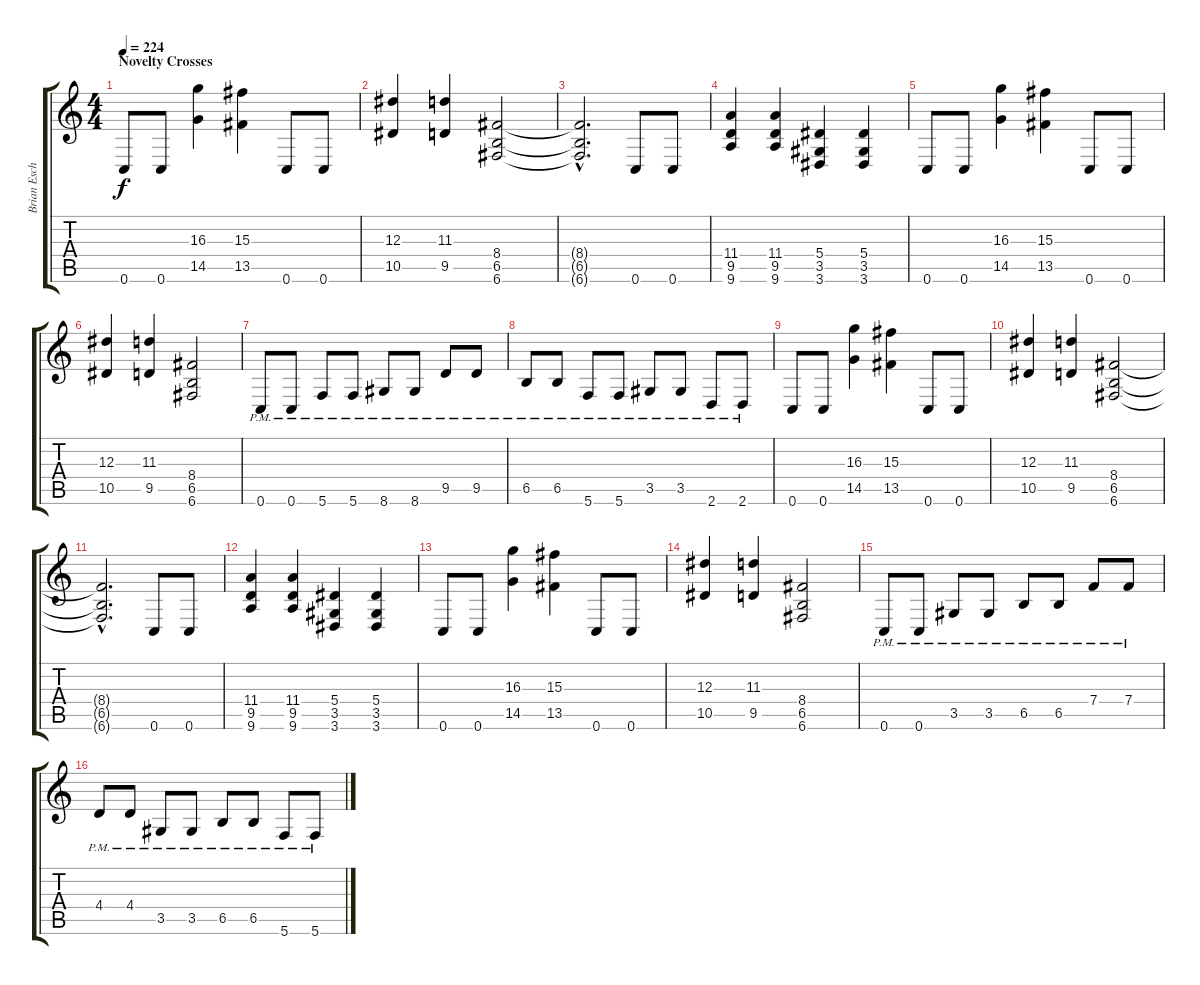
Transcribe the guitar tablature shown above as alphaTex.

\track ("Brian Eschbach (Lead Guitar)" "Brian Esch") {instrument distortionguitar}
\staff {score tabs}
\tuning (C4 G3 Eb3 Bb2 F2 C2) {hide}
\ts (4 4)
\section ("" "Novelty Crosses")
\tempo 224
\clef g2
\ks c
0.6.8{dy f instrument distortionguitar} 0.6.8 (16.3 14.5).4 (15.3 13.5).4 0.6.8 0.6.8 |
(12.3 10.5).4 (11.3 9.5).4 (8.4 6.5 6.6).2 |
(8.4{hac t} 6.5{hac t} 6.6{hac t}).2{d} 0.6.8 0.6.8 |
(11.4 9.5 9.6).4 (11.4 9.5 9.6).4 (5.4 3.5 3.6).4 (5.4 3.5 3.6).4 |
0.6.8 0.6.8 (16.3 14.5).4 (15.3 13.5).4 0.6.8 0.6.8 |
(12.3 10.5).4 (11.3 9.5).4 (8.4 6.5 6.6).2 |
0.6{pm}.8 0.6{pm}.8 5.6{pm}.8 5.6{pm}.8 8.6{pm}.8 8.6{pm}.8 9.5{pm}.8 9.5{pm}.8 |
6.5{pm}.8 6.5{pm}.8 5.6{pm}.8 5.6{pm}.8 3.5{pm}.8 3.5{pm}.8 2.6{pm}.8 2.6{pm}.8 |
0.6.8 0.6.8 (16.3 14.5).4 (15.3 13.5).4 0.6.8 0.6.8 |
(12.3 10.5).4 (11.3 9.5).4 (8.4 6.5 6.6).2 |
(8.4{hac t} 6.5{hac t} 6.6{hac t}).2{d} 0.6.8 0.6.8 |
(11.4 9.5 9.6).4 (11.4 9.5 9.6).4 (5.4 3.5 3.6).4 (5.4 3.5 3.6).4 |
0.6.8 0.6.8 (16.3 14.5).4 (15.3 13.5).4 0.6.8 0.6.8 |
(12.3 10.5).4 (11.3 9.5).4 (8.4 6.5 6.6).2 |
0.6{pm}.8 0.6{pm}.8 3.5{pm}.8 3.5{pm}.8 6.5{pm}.8 6.5{pm}.8 7.4{pm}.8 7.4{pm}.8 |
4.4{pm}.8 4.4{pm}.8 3.5{pm}.8 3.5{pm}.8 6.5{pm}.8 6.5{pm}.8 5.6{pm}.8 5.6{pm}.8
